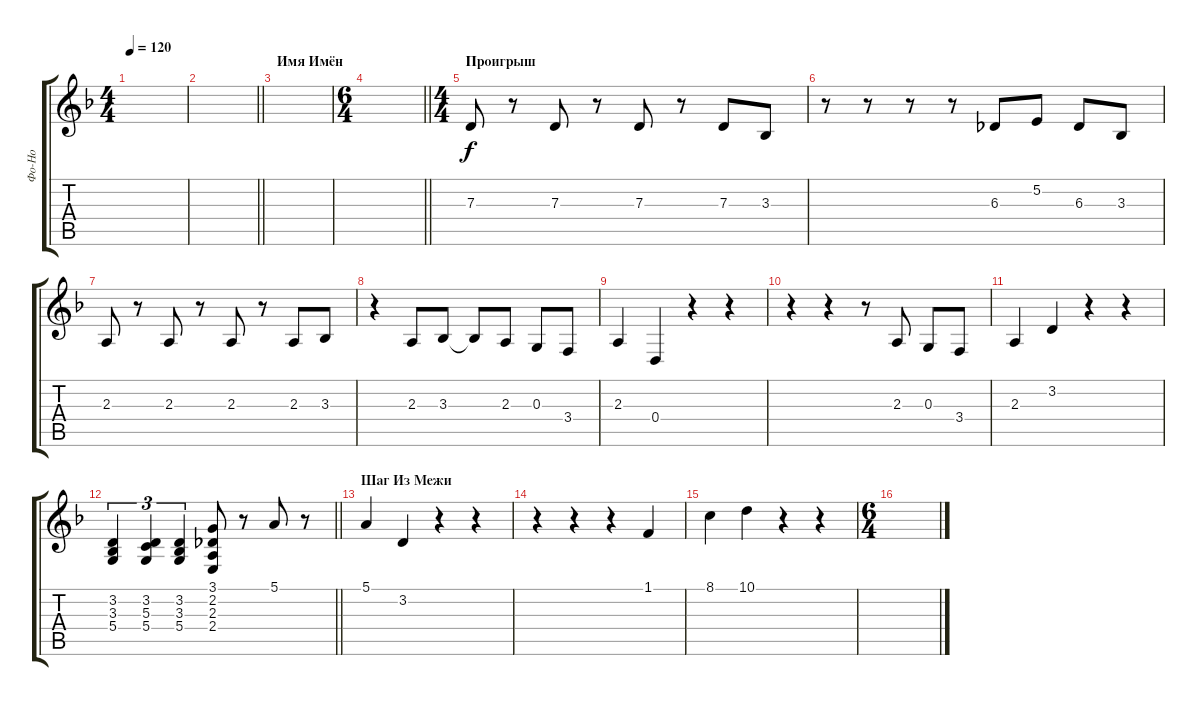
\track ("Фо-Но" "Фо-Но") {instrument brightacousticpiano}
\staff {score tabs}
\tuning (E4 B3 G3 D3 A2 E2) {hide}
\ts (4 4)
\tempo 120
\clef g2
\ks dminor
|
\barLineRight lightlight
|
\section ("" "Имя Имён")
|
\ts (6 4)
\barLineRight lightlight
|
\ts (4 4)
\section ("" "Проигрыш")
7.3.8 r.8 7.3.8 r.8 7.3.8 r.8 7.3.8 3.3.8 |
r.8 r.8 r.8 r.8 6.3.8 5.2.8 6.3.8 3.3.8 |
2.3.8 r.8 2.3.8 r.8 2.3.8 r.8 2.3.8 3.3.8 |
r.4 2.3.8 3.3.8 3.3{t}.8 2.3.8 0.3.8 3.4.8 |
2.3.4 0.4.4 r.4 r.4 |
r.4 r.4 r.8 2.3.8 0.3.8 3.4.8 |
2.3.4 3.2.4 r.4 r.4 |
\barLineRight lightlight
(3.2 3.3 5.4).4{tu (3 2)} (3.2 5.3 5.4).4{tu (3 2)} (3.2 3.3 5.4).4{tu (3 2)} (3.1 2.2 2.3 2.4).8 r.8 5.1.8 r.8 |
\section ("" "Шаг Из Межи")
5.1.4 3.2.4 r.4 r.4 |
r.4 r.4 r.4 1.1.4 |
8.1.4 10.1.4 r.4 r.4 |
\ts (6 4)
